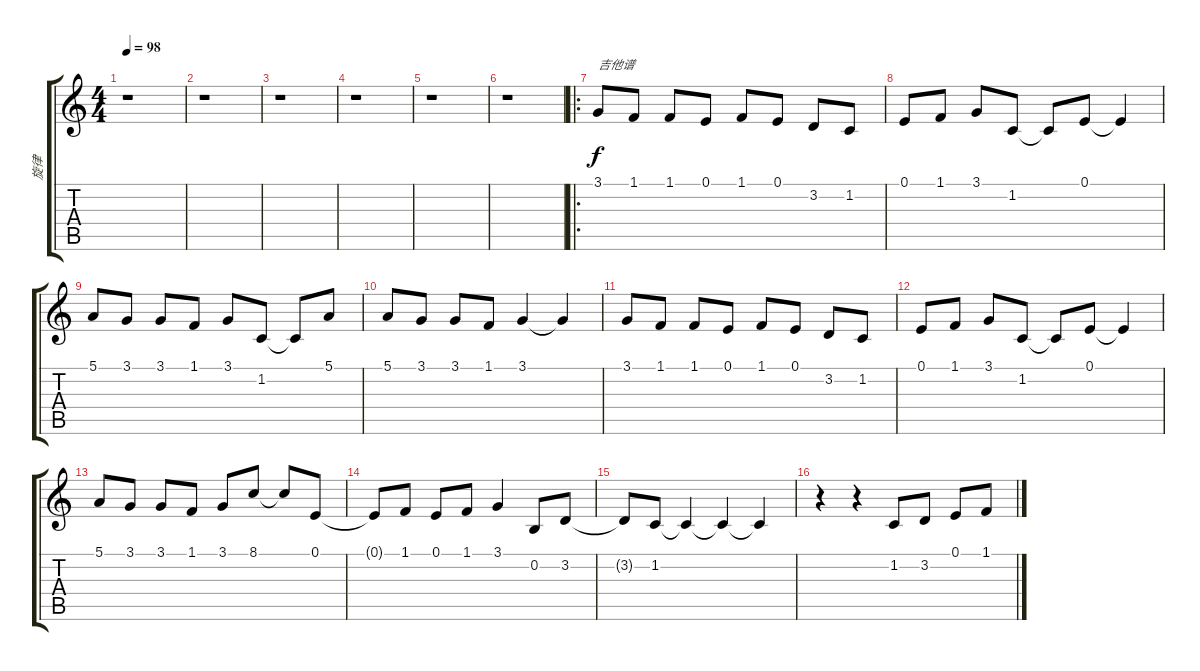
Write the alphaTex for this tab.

\track ("旋律" "旋律") {instrument electricgrandpiano}
\staff {score tabs}
\tuning (E4 B3 G3 D3 A2 E2) {hide}
\ts (4 4)
\tempo 98
\clef g2
\ks c
r.1{dy f instrument electricgrandpiano} |
r.1 |
r.1 |
r.1 |
r.1 |
r.1 |
\ro
3.1.8{txt "吉他谱"} 1.1.8 1.1.8 0.1.8 1.1.8 0.1.8 3.2.8 1.2.8 |
0.1.8 1.1.8 3.1.8 1.2.8 1.2{t}.8 0.1.8 0.1{t}.4 |
5.1.8 3.1.8 3.1.8 1.1.8 3.1.8 1.2.8 1.2{t}.8 5.1.8 |
5.1.8 3.1.8 3.1.8 1.1.8 3.1.4 3.1{t}.4 |
3.1.8 1.1.8 1.1.8 0.1.8 1.1.8 0.1.8 3.2.8 1.2.8 |
0.1.8 1.1.8 3.1.8 1.2.8 1.2{t}.8 0.1.8 0.1{t}.4 |
5.1.8 3.1.8 3.1.8 1.1.8 3.1.8 8.1.8 8.1{t}.8 0.1.8 |
0.1{t}.8 1.1.8 0.1.8 1.1.8 3.1.4 0.2.8 3.2.8 |
3.2{t}.8 1.2.8 1.2{t}.4 1.2{t}.4 1.2{t}.4 |
r.4 r.4 1.2.8 3.2.8 0.1.8 1.1.8
